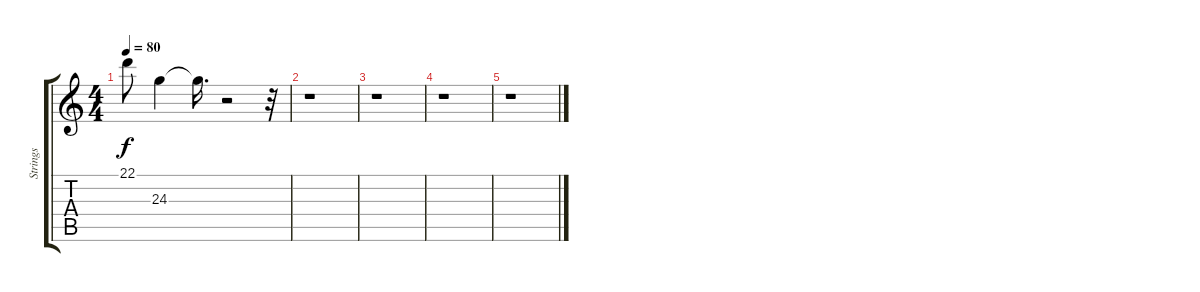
\track ("Strings" "Strings") {instrument stringensemble1}
\staff {score tabs}
\tuning (E4 B3 G3 D3 A2 E2) {hide}
\ts (4 4)
\tempo 80
\clef g2
\ks c
22.1.8{dy f} 24.3.4 24.3{t}.16{d} r.2 r.32 |
r.1 |
r.1 |
r.1 |
r.1
